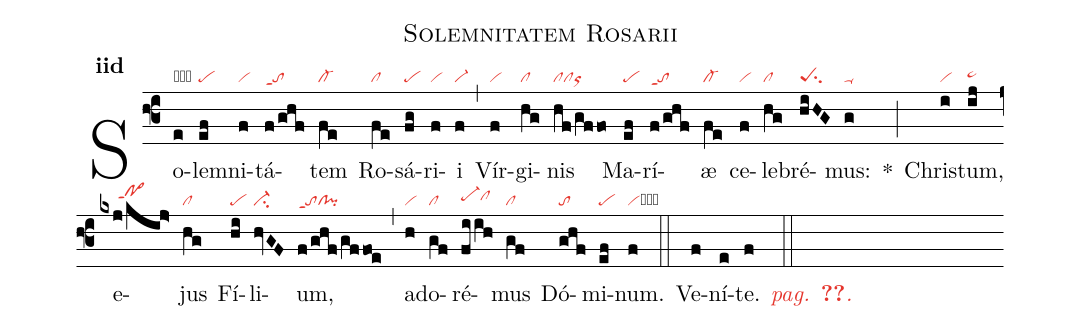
name:Solemnitatem Rosarii;
office-part:in;
mode:2d;
nabc-lines:1;
%%
initial-style: 1;
name: Solemnitatem Rosarii;
mode:2;
office-part: Invitatorium;
annotation: Inv.;
annotation:ii;
nabc-lines:1;
%%
(f3) So(e|obta)lem(ef|pe)ni(f|vi)tá(f/ghf|toppt1)tem(fe|cl-) Ro(fe|cl)sá(fg|pe)ri(f|vi)i(f|vi-) (,) Vír(f|vi)gi(hg|cl)nis(hf/gffo|clclor) Ma(ef|pe)rí(f/ghf|toppt1)æ(fe|cl-) ce(f|vi)le(hg|cl)bré(hiHG|peSsu2)mus:(g|ta-) <sp>*</sp>(;) Chris(i|vi)tum,(ij|pe~hh) e(kxj/kij>|/////po>hjppt1)jus(hg|cl) Fí(hi|pe)li(hvGF|ci-)um,(f/ghf/gffoe|toppt1cl!pi) (,) ad(h|vi)o(gf|cl)ré(fi/ih|pe-hhclhh)mus(gf|cl) Dó(ghf|to)mi(ef|pe)num.(f|vicb) (::)
<nlba>Ve(f)ní(e)t{e}. <c><i>pag. <v>\pageref{M-ORIP2d}</v>.</i></c></nlba>(f ::)
